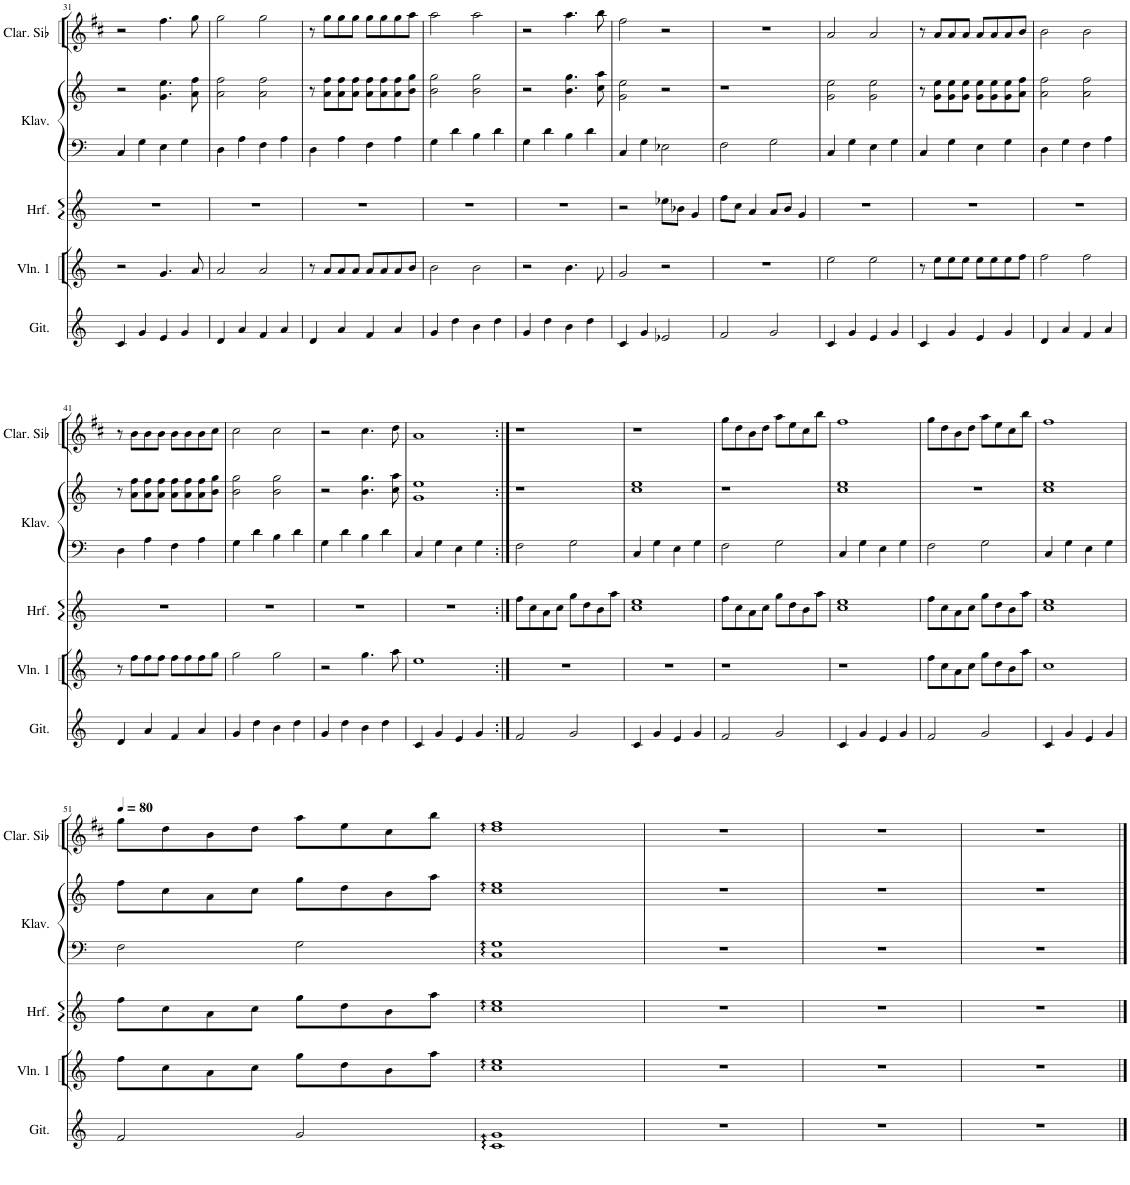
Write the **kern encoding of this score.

**kern	**kern	**kern	**kern	**kern	**kern
*part5	*part4	*part3	*part2	*part2	*part1
*staff6	*staff5	*staff4	*staff3	*staff2	*staff1
*I"Akustische Gitarre	*I"Violin 1	*I"Harfe	*I"Klavier	*	*I"Clarinette en Sib
*I'Git.	*I'Vln. 1	*I'Hrf.	*I'Klav.	*	*I'Clar. Sib
!!LO:PB:g=z
*clefG2	*clefG2	*clefG2	*clefF4	*clefG2	*clefG2
*	*	*	*	*	*Trd1c2
*k[]	*k[]	*k[]	*k[]	*k[]	*k[f#c#]
*M4/4	*M4/4	*M4/4	*M4/4	*M4/4	*M4/4
*met(c)	*met(c)	*met(c)	*met(c)	*met(c)	*met(c)
=31	=31	=31	=31	=31	=31
4c/	2r	1r	4C/	2r	2r
4g/	.	.	4G\	.	.
4e/	4.g/	.	4E\	4.g\ 4.ee\	4.ff#\
4g/	.	.	4G\	.	.
.	8a/	.	.	8a\ 8ff\	8gg\
=32	=32	=32	=32	=32	=32
4d/	2a/	1r	4D\	2a\ 2ff\	2gg\
4a/	.	.	4A\	.	.
4f/	2a/	.	4F\	2a\ 2ff\	2gg\
4a/	.	.	4A\	.	.
=33	=33	=33	=33	=33	=33
4d/	8r	1r	4D\	8r	8r
.	8a/L	.	.	8a\ 8ff\L	8gg\L
4a/	8a/	.	4A\	8a\ 8ff\	8gg\
.	8a/J	.	.	8a\ 8ff\J	8gg\J
4f/	8a/L	.	4F\	8a\ 8ff\L	8gg\L
.	8a/	.	.	8a\ 8ff\	8gg\
4a/	8a/	.	4A\	8a\ 8ff\	8gg\
.	8b/J	.	.	8b\ 8gg\J	8aa\J
=34	=34	=34	=34	=34	=34
4g/	2b\	1r	4G\	2b\ 2gg\	2aa\
4dd\	.	.	4d\	.	.
4b\	2b\	.	4B\	2b\ 2gg\	2aa\
4dd\	.	.	4d\	.	.
=35	=35	=35	=35	=35	=35
4g/	2r	1r	4G\	2r	2r
4dd\	.	.	4d\	.	.
4b\	4.b\	.	4B\	4.b\ 4.gg\	4.aa\
4dd\	.	.	4d\	.	.
.	8cc\	.	.	8cc\ 8aa\	8bb\
=36	=36	=36	=36	=36	=36
4c/	2g/	2r	4C/	2g\ 2ee\	2ff#\
4g/	.	.	4G\	.	.
2e-X/	2r	8ee-X\L	2E-X\	2r	2r
.	.	8b-X\J	.	.	.
.	.	4g/	.	.	.
=37	=37	=37	=37	=37	=37
2f/	1r	8ff\L	2F\	1r	1r
.	.	8cc\J	.	.	.
.	.	4a/	.	.	.
2g/	.	8a/L	2G\	.	.
.	.	8b/J	.	.	.
.	.	4g/	.	.	.
=38	=38	=38	=38	=38	=38
4c/	2ee\	1r	4C/	2g\ 2ee\	2a/
4g/	.	.	4G\	.	.
4e/	2ee\	.	4E\	2g\ 2ee\	2a/
4g/	.	.	4G\	.	.
=39	=39	=39	=39	=39	=39
4c/	8r	1r	4C/	8r	8r
.	8ee\L	.	.	8g\ 8ee\L	8a/L
4g/	8ee\	.	4G\	8g\ 8ee\	8a/
.	8ee\J	.	.	8g\ 8ee\J	8a/J
4e/	8ee\L	.	4E\	8g\ 8ee\L	8a/L
.	8ee\	.	.	8g\ 8ee\	8a/
4g/	8ee\	.	4G\	8g\ 8ee\	8a/
.	8ff\J	.	.	8a\ 8ff\J	8b/J
=40	=40	=40	=40	=40	=40
4d/	2ff\	1r	4D\	2a\ 2ff\	2b\
4a/	.	.	4G\	.	.
4f/	2ff\	.	4F\	2a\ 2ff\	2b\
4a/	.	.	4A\	.	.
!!LO:LB:g=z
=41	=41	=41	=41	=41	=41
4d/	8r	1r	4D\	8r	8r
.	8ff\L	.	.	8a\ 8ff\L	8b\L
4a/	8ff\	.	4A\	8a\ 8ff\	8b\
.	8ff\J	.	.	8a\ 8ff\J	8b\J
4f/	8ff\L	.	4F\	8a\ 8ff\L	8b\L
.	8ff\	.	.	8a\ 8ff\	8b\
4a/	8ff\	.	4A\	8a\ 8ff\	8b\
.	8gg\J	.	.	8b\ 8gg\J	8cc#\J
=42	=42	=42	=42	=42	=42
4g/	2gg\	1r	4G\	2b\ 2gg\	2cc#\
4dd\	.	.	4d\	.	.
4b\	2gg\	.	4B\	2b\ 2gg\	2cc#\
4dd\	.	.	4d\	.	.
=43	=43	=43	=43	=43	=43
4g/	2r	1r	4G\	2r	2r
4dd\	.	.	4d\	.	.
4b\	4.gg\	.	4B\	4.b\ 4.gg\	4.cc#\
4dd\	.	.	4d\	.	.
.	8aa\	.	.	8cc\ 8aa\	8dd\
=44	=44	=44	=44	=44	=44
4c/	1ee	1r	4C/	1g 1ee	1a
4g/	.	.	4G\	.	.
4e/	.	.	4E\	.	.
4g/	.	.	4G\	.	.
=45:|!	=45:|!	=45:|!	=45:|!	=45:|!	=45:|!
2f/	1r	8ff\L	2F\	1r	1r
.	.	8cc\	.	.	.
.	.	8a\	.	.	.
.	.	8cc\J	.	.	.
2g/	.	8gg\L	2G\	.	.
.	.	8dd\	.	.	.
.	.	8b\	.	.	.
.	.	8aa\J	.	.	.
=46	=46	=46	=46	=46	=46
4c/	1r	1cc 1ee	4C/	1cc 1ee	1r
4g/	.	.	4G\	.	.
4e/	.	.	4E\	.	.
4g/	.	.	4G\	.	.
=47	=47	=47	=47	=47	=47
2f/	1r	8ff\L	2F\	1r	8gg\L
.	.	8cc\	.	.	8dd\
.	.	8a\	.	.	8b\
.	.	8cc\J	.	.	8dd\J
2g/	.	8gg\L	2G\	.	8aa\L
.	.	8dd\	.	.	8ee\
.	.	8b\	.	.	8cc#\
.	.	8aa\J	.	.	8bb\J
=48	=48	=48	=48	=48	=48
4c/	1r	1cc 1ee	4C/	1cc 1ee	1ff#
4g/	.	.	4G\	.	.
4e/	.	.	4E\	.	.
4g/	.	.	4G\	.	.
=49	=49	=49	=49	=49	=49
2f/	8ff\L	8ff\L	2F\	1r	8gg\L
.	8cc\	8cc\	.	.	8dd\
.	8a\	8a\	.	.	8b\
.	8cc\J	8cc\J	.	.	8dd\J
2g/	8gg\L	8gg\L	2G\	.	8aa\L
.	8dd\	8dd\	.	.	8ee\
.	8b\	8b\	.	.	8cc#\
.	8aa\J	8aa\J	.	.	8bb\J
=50	=50	=50	=50	=50	=50
4c/	1cc	1cc 1ee	4C/	1cc 1ee	1ff#
4g/	.	.	4G\	.	.
4e/	.	.	4E\	.	.
4g/	.	.	4G\	.	.
!!LO:LB:g=z
=51	=51	=51	=51	=51	=51
*	*	*	*	*	*MM80
2f/	8ff\L	8ff\L	2F\	8ff\L	8gg\L
.	8cc\	8cc\	.	8cc\	8dd\
.	8a\	8a\	.	8a\	8b\
.	8cc\J	8cc\J	.	8cc\J	8dd\J
2g/	8gg\L	8gg\L	2G\	8gg\L	8aa\L
.	8dd\	8dd\	.	8dd\	8ee\
.	8b\	8b\	.	8b\	8cc#\
.	8aa\J	8aa\J	.	8aa\J	8bb\J
=52	=52	=52	=52	=52	=52
1c:: 1g::	1cc:: 1ee::	1cc:: 1ee::	1C: 1G:	1cc:: 1ee::	1dd:: 1ff#::
=53	=53	=53	=53	=53	=53
1r	1r	1r	1r	1r	1r
=54	=54	=54	=54	=54	=54
1r	1r	1r	1r	1r	1r
=55	=55	=55	=55	=55	=55
1r	1r	1r	1r	1r	1r
==	==	==	==	==	==
*-	*-	*-	*-	*-	*-
